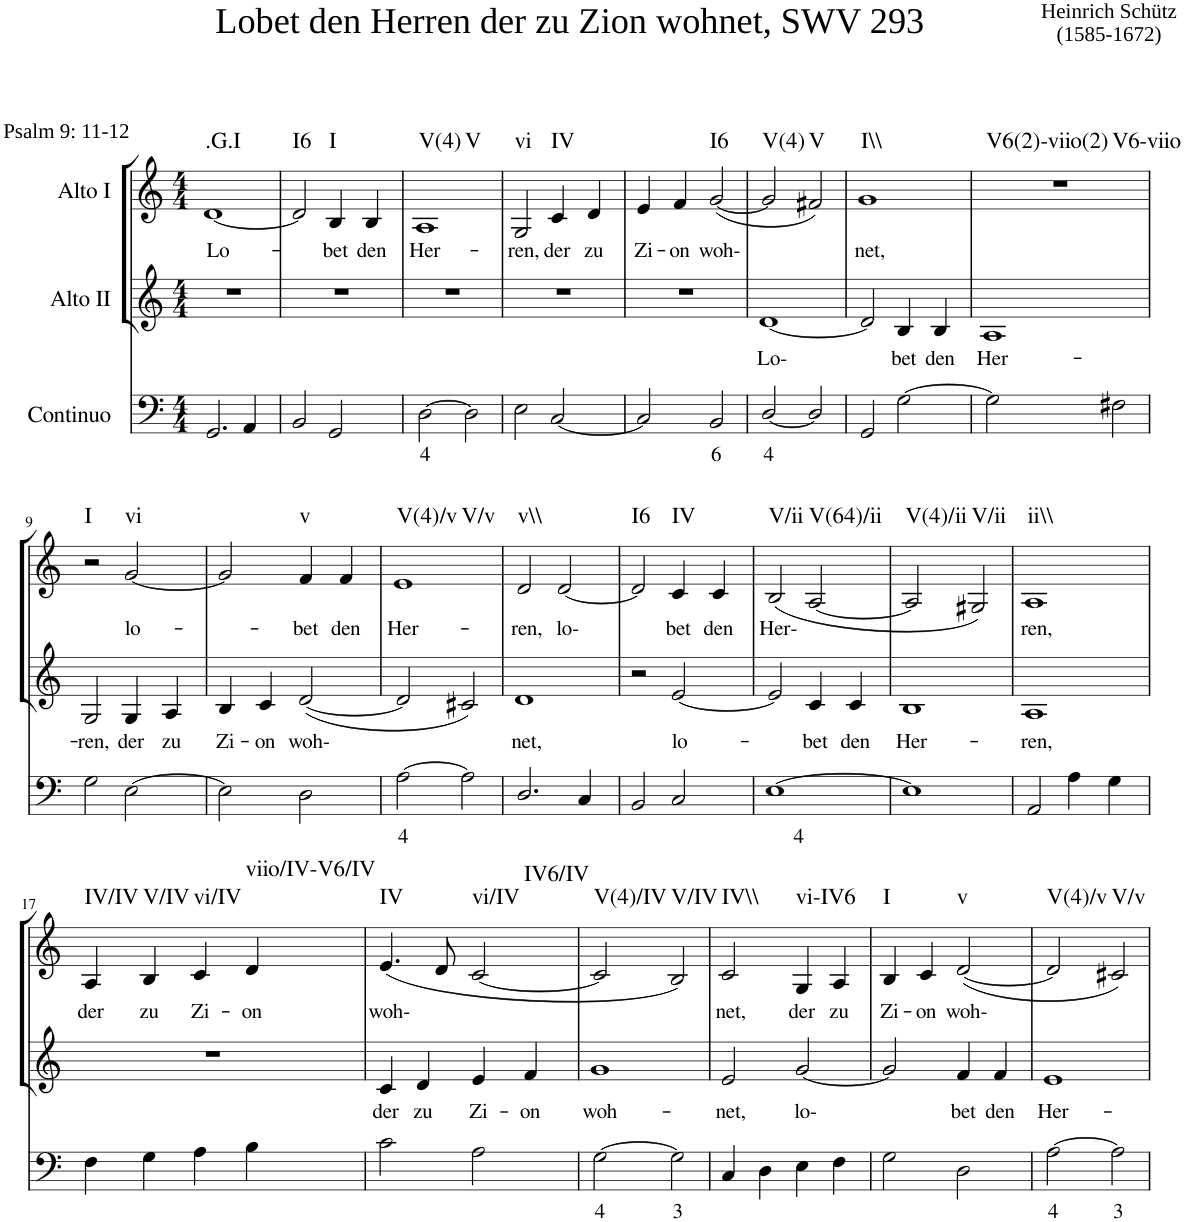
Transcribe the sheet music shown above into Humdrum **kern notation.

**kern	**text	**kern	**text	**kern	**text	**harte
*part3	*part3	*part2	*part2	*part1	*part1	*part1
*staff3	*staff3	*staff2	*staff2	*staff1	*staff1	*
*I"Continuo	*	*I"Alto II	*	*I"Alto I	*	*
*clefF4	*	*clefG2	*	*clefG2	*	*
*k[]	*	*k[]	*	*k[]	*	*
*M4/4	*	*M4/4	*	*M4/4	*	*
=1	=1	=1	=1	=1	=1	=1
!	!	!	!	!LO:TX:a:t=Heinrich Schütz	!	!
!	!	!	!	!LO:TX:a:t=(1585-1672)	!	!
!	!	!	!	!LO:TX:a:t=Lobet den Herren der zu Zion wohnet, SWV 293	!	!
!	!	!	!	!LO:TX:a:t=Psalm 9&colon; 11-12	!	!
!	!	!	!	!	!LO:LY:b	!LO:H:kt=.G.I
2.GG/	.	1r	.	[1d	Lo-	N
4AA/	.	.	.	.	.	.
=2	=2	=2	=2	=2	=2	=2
!	!	!	!	!	!	!LO:H:kt=I6
2BB/	.	1r	.	2d/]	.	N
!	!	!	!	!	!LO:LY:b	!LO:H:kt=I
2GG/	.	.	.	4B/	bet	N
!	!	!	!	!	!LO:LY:b	!
.	.	.	.	4B/	den	.
=3	=3	=3	=3	=3	=3	=3
!	!LO:LY:b	!	!	!	!LO:LY:b	!LO:H:n=1:kt=V(4)
!	!	!	!	!	!	!LO:H:n=2:kt=V
[2D\	4	1r	.	1A	Her-	N N
2D\]	.	.	.	.	.	.
=4	=4	=4	=4	=4	=4	=4
!	!	!	!	!	!LO:LY:b	!LO:H:kt=vi
2E\	.	1r	.	2G/	ren,	N
!	!	!	!	!	!LO:LY:b	!LO:H:kt=IV
[2C/	.	.	.	4c/	der	N
!	!	!	!	!	!LO:LY:b	!
.	.	.	.	4d/	zu	.
=5	=5	=5	=5	=5	=5	=5
!	!	!	!	!	!LO:LY:b	!
2C/]	.	1r	.	4e/	Zi-	.
!	!	!	!	!	!LO:LY:b	!
.	.	.	.	4f/	on	.
!	!LO:LY:b	!	!	!	!LO:LY:b	!LO:H:kt=I6
2BB/	6	.	.	([2g/	woh-	N
=6	=6	=6	=6	=6	=6	=6
!	!LO:LY:b	!	!LO:LY:b	!	!	!LO:H:kt=V(4)
[2D/	4	[1d	Lo-	2g/]	.	N
!	!	!	!	!	!	!LO:H:kt=V
2D/]	.	.	.	2f#X/)	.	N
=7	=7	=7	=7	=7	=7	=7
!	!	!	!	!	!LO:LY:b	!LO:H:kt=I\\
2GG/	.	2d/]	.	1g	net,	N
!	!	!	!LO:LY:b	!	!	!
[2G\	.	4B/	bet	.	.	.
!	!	!	!LO:LY:b	!	!	!
.	.	4B/	den	.	.	.
=8	=8	=8	=8	=8	=8	=8
!	!	!	!LO:LY:b	!	!	!LO:H:n=1:kt=V6(2)-viio(2)
!	!	!	!	!	!	!LO:H:n=2:kt=V6-viio
2G\]	.	1A	Her-	1r	.	N N
2F#X\	.	.	.	.	.	.
!!LO:LB:g=z
=9	=9	=9	=9	=9	=9	=9
!	!	!	!LO:LY:b	!	!	!LO:H:kt=I
2G\	.	2G/	ren,	2r	.	N
!	!	!	!LO:LY:b	!	!LO:LY:b	!LO:H:kt=vi
[2E\	.	4G/	der	[2g/	lo-	N
!	!	!	!LO:LY:b	!	!	!
.	.	4A/	zu	.	.	.
=10	=10	=10	=10	=10	=10	=10
!	!	!	!LO:LY:b	!	!	!
2E\]	.	4B/	Zi-	2g/]	.	.
!	!	!	!LO:LY:b	!	!	!
.	.	4c/	on	.	.	.
!	!	!	!LO:LY:b	!	!LO:LY:b	!LO:H:kt=v
2D\	.	([2d/	woh-	4f/	bet	N
!	!	!	!	!	!LO:LY:b	!
.	.	.	.	4f/	den	.
=11	=11	=11	=11	=11	=11	=11
!	!LO:LY:b	!	!	!	!LO:LY:b	!LO:H:n=1:kt=V(4)/v
!	!	!	!	!	!	!LO:H:n=2:kt=V/v
[2A\	4	2d/]	.	1e	Her-	N N
2A\]	.	2c#X/)	.	.	.	.
=12	=12	=12	=12	=12	=12	=12
!	!	!	!LO:LY:b	!	!LO:LY:b	!LO:H:kt=v\\
2.D/	.	1d	net,	2d/	ren,	N
!	!	!	!	!	!LO:LY:b	!
.	.	.	.	[2d/	lo-	.
4C/	.	.	.	.	.	.
=13	=13	=13	=13	=13	=13	=13
!	!	!	!	!	!	!LO:H:kt=I6
2BB/	.	2r	.	2d/]	.	N
!	!	!	!LO:LY:b	!	!LO:LY:b	!LO:H:kt=IV
2C/	.	[2e/	lo-	4c/	bet	N
!	!	!	!	!	!LO:LY:b	!
.	.	.	.	4c/	den	.
=14	=14	=14	=14	=14	=14	=14
!	!LO:LY:b	!	!	!	!LO:LY:b	!LO:H:kt=V/ii
[1E	4	2e/]	.	(2B/	Her-	N
!	!	!	!LO:LY:b	!	!	!LO:H:kt=V(64)/ii
.	.	4c/	bet	[2A/	.	N
!	!	!	!LO:LY:b	!	!	!
.	.	4c/	den	.	.	.
=15	=15	=15	=15	=15	=15	=15
!	!	!	!LO:LY:b	!	!	!LO:H:kt=V(4)/ii
1E]	.	1B	Her-	2A/]	.	N
!	!	!	!	!	!	!LO:H:kt=V/ii
.	.	.	.	2G#X/)	.	N
=16	=16	=16	=16	=16	=16	=16
!	!	!	!LO:LY:b	!	!LO:LY:b	!LO:H:kt=ii\\
2AA/	.	1A	ren,	1A	ren,	N
4A\	.	.	.	.	.	.
4G\	.	.	.	.	.	.
!!LO:LB:g=z
=17	=17	=17	=17	=17	=17	=17
!	!	!	!	!	!LO:LY:b	!LO:H:kt=IV/IV
4F\	.	1r	.	4A/	der	N
!	!	!	!	!	!LO:LY:b	!LO:H:kt=V/IV
4G\	.	.	.	4B/	zu	N
!	!	!	!	!	!LO:LY:b	!LO:H:kt=vi/IV
4A\	.	.	.	4c/	Zi-	N
!	!	!	!	!	!LO:LY:b	!LO:H:kt=viio/IV-V6/IV
4B\	.	.	.	4d/	on	N
=18	=18	=18	=18	=18	=18	=18
!	!	!	!LO:LY:b	!	!LO:LY:b	!LO:H:kt=IV
2c\	.	4c/	der	(4.e/	woh-	N
!	!	!	!LO:LY:b	!	!	!
.	.	4d/	zu	.	.	.
.	.	.	.	8d/	.	.
!	!	!	!LO:LY:b	!	!	!LO:H:n=1:kt=vi/IV
!	!	!	!	!	!	!LO:H:n=2:kt=IV6/IV
2A\	.	4e/	Zi-	[2c/	.	N N
!	!	!	!LO:LY:b	!	!	!
.	.	4f/	on	.	.	.
=19	=19	=19	=19	=19	=19	=19
!	!LO:LY:b	!	!LO:LY:b	!	!	!LO:H:kt=V(4)/IV
[2G\	4	1g	woh-	2c/]	.	N
!	!LO:LY:b	!	!	!	!	!LO:H:kt=V/IV
2G\]	3	.	.	2B/)	.	N
=20	=20	=20	=20	=20	=20	=20
!	!	!	!LO:LY:b	!	!LO:LY:b	!LO:H:kt=IV\\
4C/	.	2e/	net,	2c/	net,	N
4D\	.	.	.	.	.	.
!	!	!	!LO:LY:b	!	!LO:LY:b	!LO:H:kt=vi-IV6
4E\	.	[2g/	lo-	4G/	der	N
!	!	!	!	!	!LO:LY:b	!
4F\	.	.	.	4A/	zu	.
=21	=21	=21	=21	=21	=21	=21
!	!	!	!	!	!LO:LY:b	!LO:H:kt=I
2G\	.	2g/]	.	4B/	Zi-	N
!	!	!	!	!	!LO:LY:b	!
.	.	.	.	4c/	on	.
!	!	!	!LO:LY:b	!	!LO:LY:b	!LO:H:kt=v
2D\	.	4f/	bet	([2d/	woh-	N
!	!	!	!LO:LY:b	!	!	!
.	.	4f/	den	.	.	.
=22	=22	=22	=22	=22	=22	=22
!	!LO:LY:b	!	!LO:LY:b	!	!	!LO:H:kt=V(4)/v
[2A\	4	1e	Her-	2d/]	.	N
!	!LO:LY:b	!	!	!	!	!LO:H:kt=V/v
2A\]	3	.	.	2c#X/)	.	N
=	=	=	=	=	=	=
*-	*-	*-	*-	*-	*-	*-
